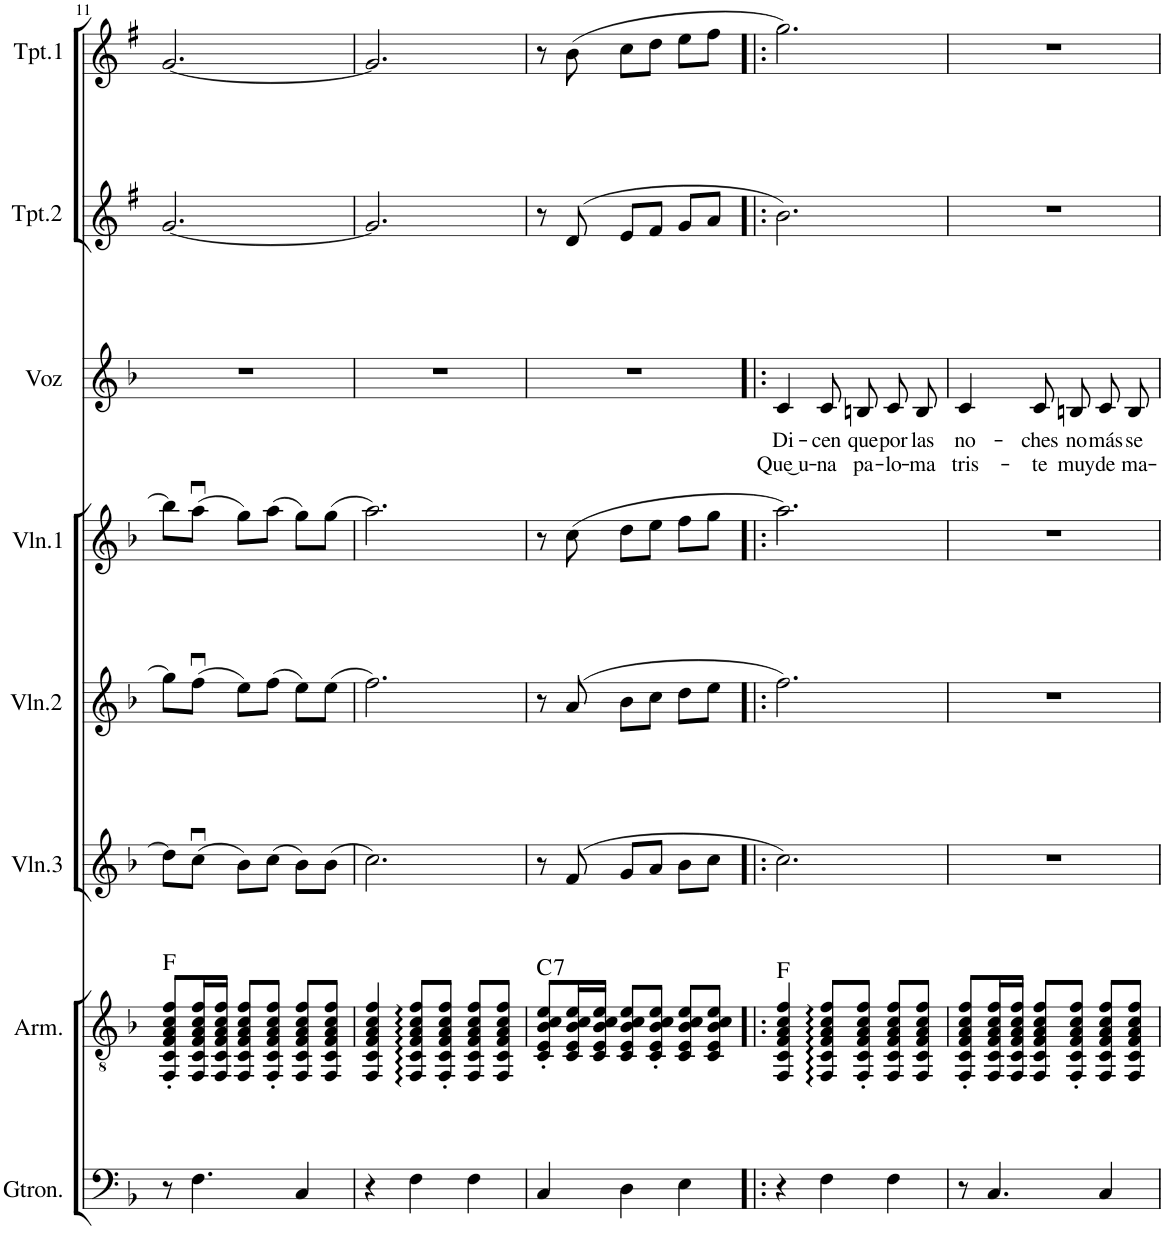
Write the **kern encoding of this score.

**kern	**kern	**harte	**kern	**kern	**kern	**kern	**text	**text	**kern	**kern
*part8	*part7	*part7	*part6	*part5	*part4	*part3	*part3	*part3	*part2	*part1
*staff8	*staff7	*	*staff6	*staff5	*staff4	*staff3	*staff3	*staff3	*staff2	*staff1
*I"Guitarrón	*I"Armonia	*	*I"Violin 3	*I"Violin 2	*I"Violin 1	*I"Voz	*	*	*I"Trompeta 2	*I"Trompeta 1
*	*I'Arm.	*	*I'Vln.3	*I'Vln.2	*I'Vln.1	*I'Voz	*	*	*I'Tpt.2	*I'Tpt.1
!!LO:PB:g=z
*clefF4	*clefGv2	*	*clefG2	*clefG2	*clefG2	*clefG2	*	*	*clefG2	*clefG2
*Trd7c12	*	*	*	*	*	*	*	*	*Trd1c2	*Trd1c2
*k[b-]	*k[b-]	*	*k[b-]	*k[b-]	*k[b-]	*k[b-]	*	*	*k[f#]	*k[f#]
*M3/4	*M3/4	*	*M3/4	*M3/4	*M3/4	*M3/4	*	*	*M3/4	*M3/4
=11	=11	=11	=11	=11	=11	=11	=11	=11	=11	=11
8r	8FF/' 8C/' 8F/' 8A/' 8c/' 8f/'L	F:maj	8dd\L]	8gg\L]	8bb-\L]	2.r	.	.	[2.g/	[2.g/
4.F\	16FF/ 16C/ 16F/ 16A/ 16c/ 16f/L	.	(8ccu\J	(8ffu\J	(8aau\J	.	.	.	.	.
.	16FF/ 16C/ 16F/ 16A/ 16c/ 16f/JJ	.	.	.	.	.	.	.	.	.
.	8FF/ 8C/ 8F/ 8A/ 8c/ 8f/L	.	8b-\L)	8ee\L)	8gg\L)	.	.	.	.	.
.	8FF/' 8C/' 8F/' 8A/' 8c/' 8f/'J	.	(8cc\J	(8ff\J	(8aa\J	.	.	.	.	.
4C/	8FF/ 8C/ 8F/ 8A/ 8c/ 8f/L	.	8b-\L)	8ee\L)	8gg\L)	.	.	.	.	.
.	8FF/ 8C/ 8F/ 8A/ 8c/ 8f/J	.	(8b-\J	(8ee\J	(8gg\J	.	.	.	.	.
=12	=12	=12	=12	=12	=12	=12	=12	=12	=12	=12
4r	4FF/ 4C/ 4F/ 4A/ 4c/ 4f/	.	2.cc\)	2.ff\)	2.aa\)	2.r	.	.	2.g/]	2.g/]
4F\	8FF/ 8C/ 8F/ 8A/ 8c/ 8f/L	.	.	.	.	.	.	.	.	.
.	8FF/' 8C/' 8F/' 8A/' 8c/' 8f/'J	.	.	.	.	.	.	.	.	.
4F\	8FF/ 8C/ 8F/ 8A/ 8c/ 8f/L	.	.	.	.	.	.	.	.	.
.	8FF/ 8C/ 8F/ 8A/ 8c/ 8f/J	.	.	.	.	.	.	.	.	.
=13	=13	=13	=13	=13	=13	=13	=13	=13	=13	=13
!	!	!LO:H:kt=7	!	!	!	!	!	!	!	!
4C/	8C/' 8E/' 8B-/' 8c/' 8e/'L	C:7	8r	8r	8r	2.r	.	.	8r	8r
.	16C/ 16E/ 16B-/ 16c/ 16e/L	.	(8f/	(8a/	(8cc\	.	.	.	(8d/	(8b\
.	16C/ 16E/ 16B-/ 16c/ 16e/JJ	.	.	.	.	.	.	.	.	.
4D\	8C/ 8E/ 8B-/ 8c/ 8e/L	.	8g/L	8b-\L	8dd\L	.	.	.	8e/L	8cc\L
.	8C/' 8E/' 8B-/' 8c/' 8e/'J	.	8a/J	8cc\J	8ee\J	.	.	.	8f#/J	8dd\J
4E\	8C/ 8E/ 8B-/ 8c/ 8e/L	.	8b-\L	8dd\L	8ff\L	.	.	.	8g/L	8ee\L
.	8C/ 8E/ 8B-/ 8c/ 8e/J	.	8cc\J	8ee\J	8gg\J	.	.	.	8a/J	8ff#\J
=14!|:	=14!|:	=14!|:	=14!|:	=14!|:	=14!|:	=14!|:	=14!|:	=14!|:	=14!|:	=14!|:
!	!	!	!	!	!	!	!LO:LY:b	!LO:LY:b	!	!
4r	4FF/ 4C/ 4F/ 4A/ 4c/ 4f/	F:maj	2.cc\)	2.ff\)	2.aa\)	4c/	Di-	Que͜ u-	2.b\)	2.gg\)
!	!	!	!	!	!	!	!LO:LY:b	!LO:LY:b	!	!
4F\	8FF/ 8C/ 8F/ 8A/ 8c/ 8f/L	.	.	.	.	8c/L	-cen	-na	.	.
!	!	!	!	!	!	!	!LO:LY:b	!LO:LY:b	!	!
.	8FF/' 8C/' 8F/' 8A/' 8c/' 8f/'J	.	.	.	.	8Bn/J	que	pa-	.	.
!	!	!	!	!	!	!	!LO:LY:b	!LO:LY:b	!	!
4F\	8FF/ 8C/ 8F/ 8A/ 8c/ 8f/L	.	.	.	.	8c/L	por	-lo-	.	.
!	!	!	!	!	!	!	!LO:LY:b	!LO:LY:b	!	!
.	8FF/ 8C/ 8F/ 8A/ 8c/ 8f/J	.	.	.	.	8B/J	las	-ma	.	.
=15	=15	=15	=15	=15	=15	=15	=15	=15	=15	=15
!	!	!	!	!	!	!	!LO:LY:b	!LO:LY:b	!	!
8r	8FF/' 8C/' 8F/' 8A/' 8c/' 8f/'L	.	2.r	2.r	2.r	4c/	no-	tris-	2.r	2.r
4.C/	16FF/ 16C/ 16F/ 16A/ 16c/ 16f/L	.	.	.	.	.	.	.	.	.
.	16FF/ 16C/ 16F/ 16A/ 16c/ 16f/JJ	.	.	.	.	.	.	.	.	.
!	!	!	!	!	!	!	!LO:LY:b	!LO:LY:b	!	!
.	8FF/ 8C/ 8F/ 8A/ 8c/ 8f/L	.	.	.	.	8c/L	-ches	-te	.	.
!	!	!	!	!	!	!	!LO:LY:b	!LO:LY:b	!	!
.	8FF/' 8C/' 8F/' 8A/' 8c/' 8f/'J	.	.	.	.	8Bn/J	no	muy	.	.
!	!	!	!	!	!	!	!LO:LY:b	!LO:LY:b	!	!
4C/	8FF/ 8C/ 8F/ 8A/ 8c/ 8f/L	.	.	.	.	8c/L	más	de	.	.
!	!	!	!	!	!	!	!LO:LY:b	!LO:LY:b	!	!
.	8FF/ 8C/ 8F/ 8A/ 8c/ 8f/J	.	.	.	.	8B/J	se	ma-	.	.
=	=	=	=	=	=	=	=	=	=	=
*-	*-	*-	*-	*-	*-	*-	*-	*-	*-	*-
